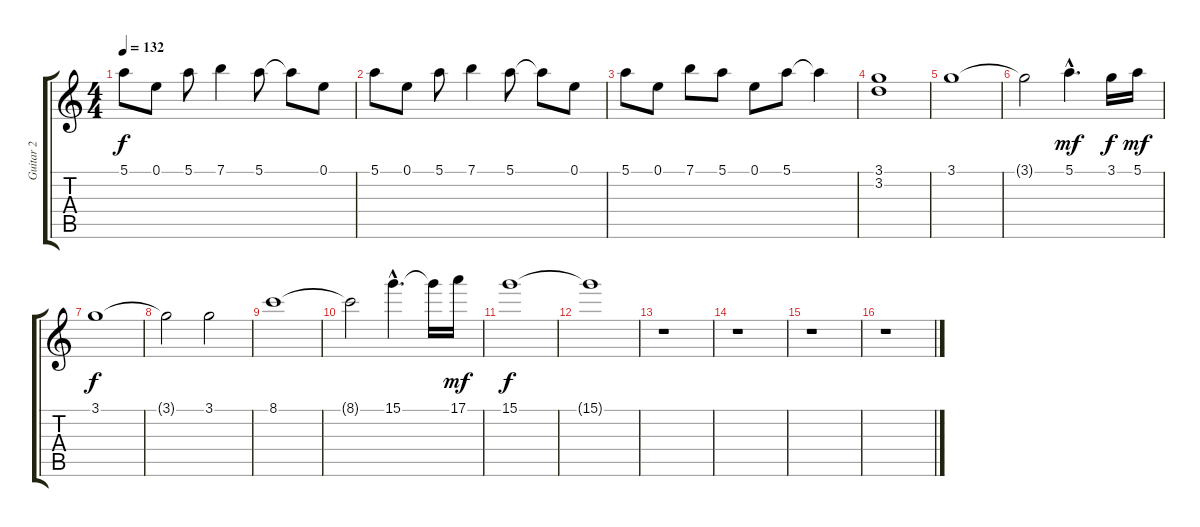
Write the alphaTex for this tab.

\track ("Guitar 2" "Guitar 2") {instrument distortionguitar}
\staff {score tabs}
\tuning (E4 B3 G3 D3 A2 E2) {hide}
\ts (4 4)
\tempo 132
\clef g2
\ks c
5.1.8{dy f} 0.1.8 5.1.8 7.1.4 5.1.8 5.1{t}.8 0.1.8 |
5.1.8 0.1.8 5.1.8 7.1.4 5.1.8 5.1{t}.8 0.1.8 |
5.1.8 0.1.8 7.1.8 5.1.8 0.1.8 5.1.8 5.1{t}.4 |
(3.1 3.2).1{volume 5} |
3.1.1{volume 16 instrument overdrivenguitar} |
3.1{t}.2{volume 12} 5.1{hac}.4{d dy mf volume 16} 3.1.16{dy f} 5.1.16{dy mf} |
3.1.1{dy f} |
3.1{t}.2{volume 8} 3.1.2{volume 12} |
8.1.1{volume 16} |
8.1{t}.2{volume 6} 15.1{hac}.4{d volume 16} 15.1{t}.16 17.1.16{dy mf} |
15.1.1{dy f volume 13} |
15.1{t}.1{volume 0} |
r.1 |
r.1 |
r.1 |
r.1
